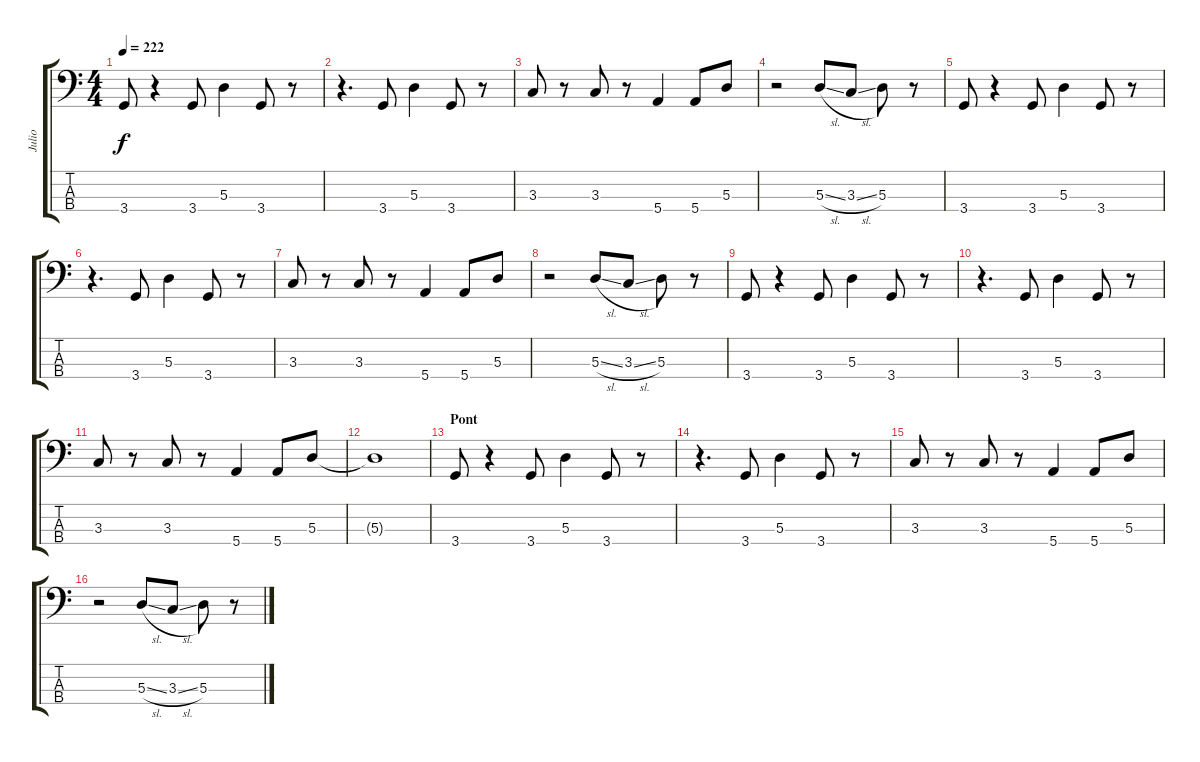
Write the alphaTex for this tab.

\track ("Julio" "Julio") {instrument electricbassfinger}
\staff {score tabs}
\tuning (G2 D2 A1 E1) {hide}
\ts (4 4)
\tempo 222
\clef f4
\ks c
3.4.8{dy f} r.4 3.4.8 5.3.4 3.4.8 r.8 |
r.4{d} 3.4.8 5.3.4 3.4.8 r.8 |
3.3.8 r.8 3.3.8 r.8 5.4.4 5.4.8 5.3.8 |
r.2 5.3{sl}.8 3.3{sl}.8 5.3.8 r.8 |
3.4.8 r.4 3.4.8 5.3.4 3.4.8 r.8 |
r.4{d} 3.4.8 5.3.4 3.4.8 r.8 |
3.3.8 r.8 3.3.8 r.8 5.4.4 5.4.8 5.3.8 |
r.2 5.3{sl}.8 3.3{sl}.8 5.3.8 r.8 |
3.4.8 r.4 3.4.8 5.3.4 3.4.8 r.8 |
r.4{d} 3.4.8 5.3.4 3.4.8 r.8 |
3.3.8 r.8 3.3.8 r.8 5.4.4 5.4.8 5.3.8 |
5.3{t}.1 |
\section ("" "Pont")
3.4.8 r.4 3.4.8 5.3.4 3.4.8 r.8 |
r.4{d} 3.4.8 5.3.4 3.4.8 r.8 |
3.3.8 r.8 3.3.8 r.8 5.4.4 5.4.8 5.3.8 |
r.2 5.3{sl}.8 3.3{sl}.8 5.3.8 r.8
